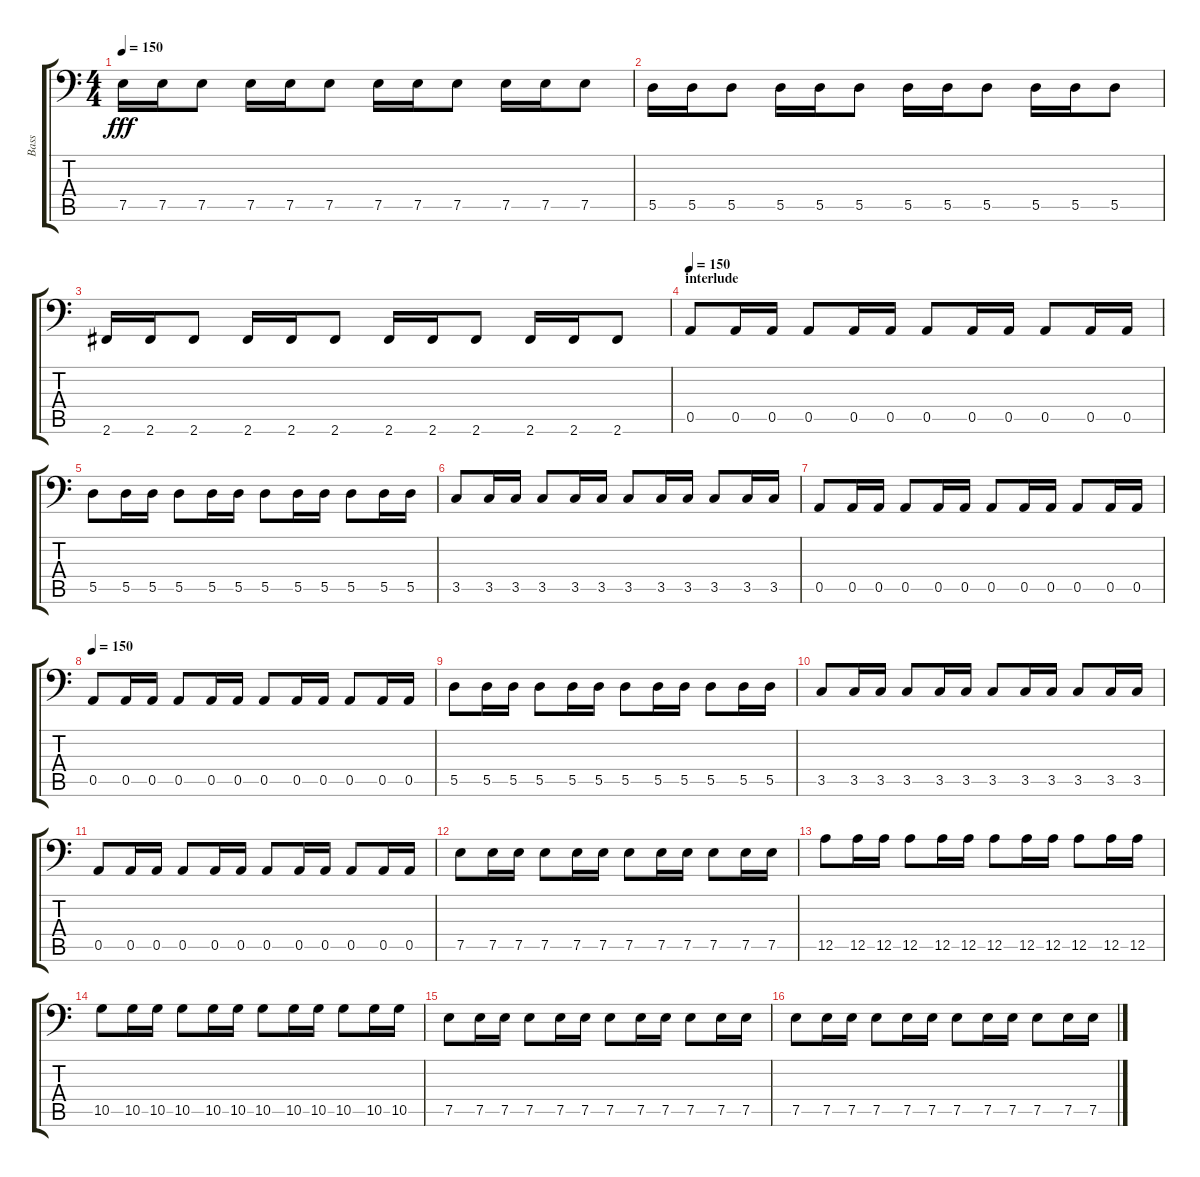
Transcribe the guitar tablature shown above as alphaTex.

\track ("Bass" "Bass") {instrument electricbassfinger}
\staff {score tabs}
\tuning (E3 B2 G2 D2 A1 E1) {hide}
\ts (4 4)
\tempo 150
\clef f4
\ks c
7.5.16{dy fff} 7.5.16 7.5.8 7.5.16 7.5.16 7.5.8 7.5.16 7.5.16 7.5.8 7.5.16 7.5.16 7.5.8 |
5.5.16 5.5.16 5.5.8 5.5.16 5.5.16 5.5.8 5.5.16 5.5.16 5.5.8 5.5.16 5.5.16 5.5.8 |
2.6.16 2.6.16 2.6.8 2.6.16 2.6.16 2.6.8 2.6.16 2.6.16 2.6.8 2.6.16 2.6.16 2.6.8 |
\section ("" "interlude")
\tempo 150
0.5.8 0.5.16 0.5.16 0.5.8 0.5.16 0.5.16 0.5.8 0.5.16 0.5.16 0.5.8 0.5.16 0.5.16 |
5.5.8 5.5.16 5.5.16 5.5.8 5.5.16 5.5.16 5.5.8 5.5.16 5.5.16 5.5.8 5.5.16 5.5.16 |
3.5.8 3.5.16 3.5.16 3.5.8 3.5.16 3.5.16 3.5.8 3.5.16 3.5.16 3.5.8 3.5.16 3.5.16 |
0.5.8 0.5.16 0.5.16 0.5.8 0.5.16 0.5.16 0.5.8 0.5.16 0.5.16 0.5.8 0.5.16 0.5.16 |
\tempo 150
0.5.8 0.5.16 0.5.16 0.5.8 0.5.16 0.5.16 0.5.8 0.5.16 0.5.16 0.5.8 0.5.16 0.5.16 |
5.5.8 5.5.16 5.5.16 5.5.8 5.5.16 5.5.16 5.5.8 5.5.16 5.5.16 5.5.8 5.5.16 5.5.16 |
3.5.8 3.5.16 3.5.16 3.5.8 3.5.16 3.5.16 3.5.8 3.5.16 3.5.16 3.5.8 3.5.16 3.5.16 |
0.5.8 0.5.16 0.5.16 0.5.8 0.5.16 0.5.16 0.5.8 0.5.16 0.5.16 0.5.8 0.5.16 0.5.16 |
7.5.8 7.5.16 7.5.16 7.5.8 7.5.16 7.5.16 7.5.8 7.5.16 7.5.16 7.5.8 7.5.16 7.5.16 |
12.5.8 12.5.16 12.5.16 12.5.8 12.5.16 12.5.16 12.5.8 12.5.16 12.5.16 12.5.8 12.5.16 12.5.16 |
10.5.8 10.5.16 10.5.16 10.5.8 10.5.16 10.5.16 10.5.8 10.5.16 10.5.16 10.5.8 10.5.16 10.5.16 |
7.5.8 7.5.16 7.5.16 7.5.8 7.5.16 7.5.16 7.5.8 7.5.16 7.5.16 7.5.8 7.5.16 7.5.16 |
7.5.8 7.5.16 7.5.16 7.5.8 7.5.16 7.5.16 7.5.8 7.5.16 7.5.16 7.5.8 7.5.16 7.5.16
